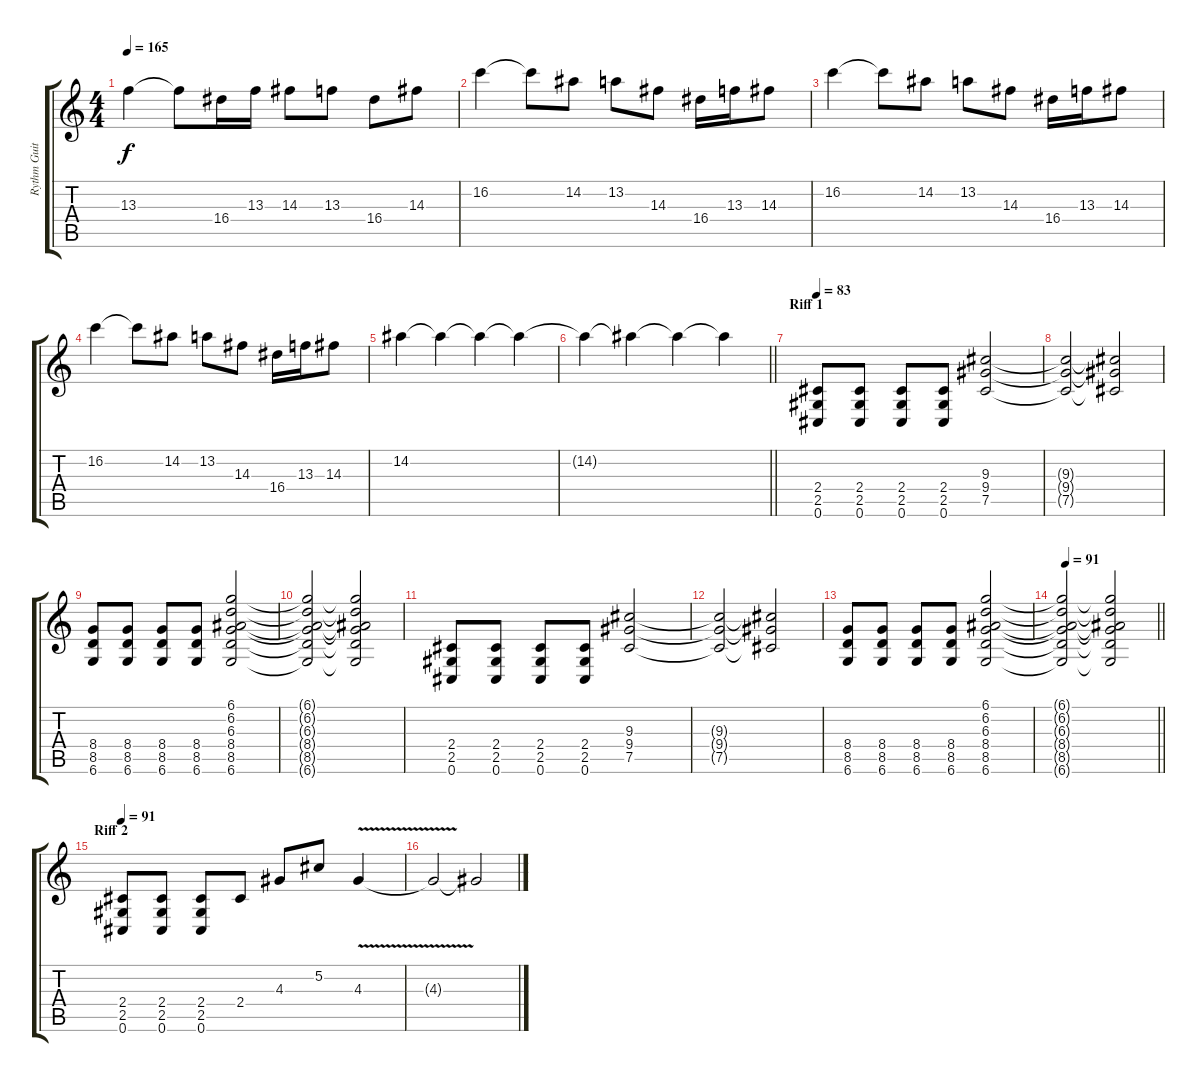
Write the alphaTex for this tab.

\track ("Rythm Guitar" "Rythm Guit") {instrument distortionguitar}
\staff {score tabs}
\tuning (Db4 Ab3 E3 B2 Gb2 Db2) {hide}
\ts (4 4)
\tempo 165
\clef g2
\ks c
13.3.4{dy f} 13.3{t}.8 16.4.16 13.3.16 14.3.8 13.3.8 16.4.8 14.3.8 |
16.2.4 16.2{t}.8 14.2.8 13.2.8 14.3.8 16.4.16 13.3.16 14.3.8 |
16.2.4 16.2{t}.8 14.2.8 13.2.8 14.3.8 16.4.16 13.3.16 14.3.8 |
16.2.4 16.2{t}.8 14.2.8 13.2.8 14.3.8 16.4.16 13.3.16 14.3.8 |
14.2.4 14.2{t}.4 14.2{t}.4 14.2{t}.4 |
\barLineRight lightlight
14.2{t}.4 14.2{t}.4 14.2{t}.4 14.2{t}.4 |
\section ("" "Riff 1")
\tempo 83
(2.4 2.5 0.6).8{balance 2 instrument distortionguitar} (2.4 2.5 0.6).8 (2.4 2.5 0.6).8 (2.4 2.5 0.6).8 (9.3 9.4 7.5).2 |
(9.3{t} 9.4{t} 7.5{t}).2 (9.3{t} 9.4{t} 7.5{t}).2 |
(8.4 8.5 6.6).8 (8.4 8.5 6.6).8 (8.4 8.5 6.6).8 (8.4 8.5 6.6).8 (6.1 6.2 6.3 8.4 8.5 6.6).2 |
(6.1{t} 6.2{t} 6.3{t} 8.4{t} 8.5{t} 6.6{t}).2 (6.1{t} 6.2{t} 6.3{t} 8.4{t} 8.5{t} 6.6{t}).2 |
(2.4 2.5 0.6).8 (2.4 2.5 0.6).8 (2.4 2.5 0.6).8 (2.4 2.5 0.6).8 (9.3 9.4 7.5).2 |
(9.3{t} 9.4{t} 7.5{t}).2 (9.3{t} 9.4{t} 7.5{t}).2 |
(8.4 8.5 6.6).8 (8.4 8.5 6.6).8 (8.4 8.5 6.6).8 (8.4 8.5 6.6).8 (6.1 6.2 6.3 8.4 8.5 6.6).2 |
\tempo 91
\barLineRight lightlight
(6.1{t} 6.2{t} 6.3{t} 8.4{t} 8.5{t} 6.6{t}).2 (6.1{t} 6.2{t} 6.3{t} 8.4{t} 8.5{t} 6.6{t}).2 |
\section ("" "Riff 2")
\tempo 91
(2.4 2.5 0.6).8 (2.4 2.5 0.6).8 (2.4 2.5 0.6).8 2.4.8 4.3.8 5.2.8 4.3{v}.4 |
4.3{t}.2 4.3{t}.2
